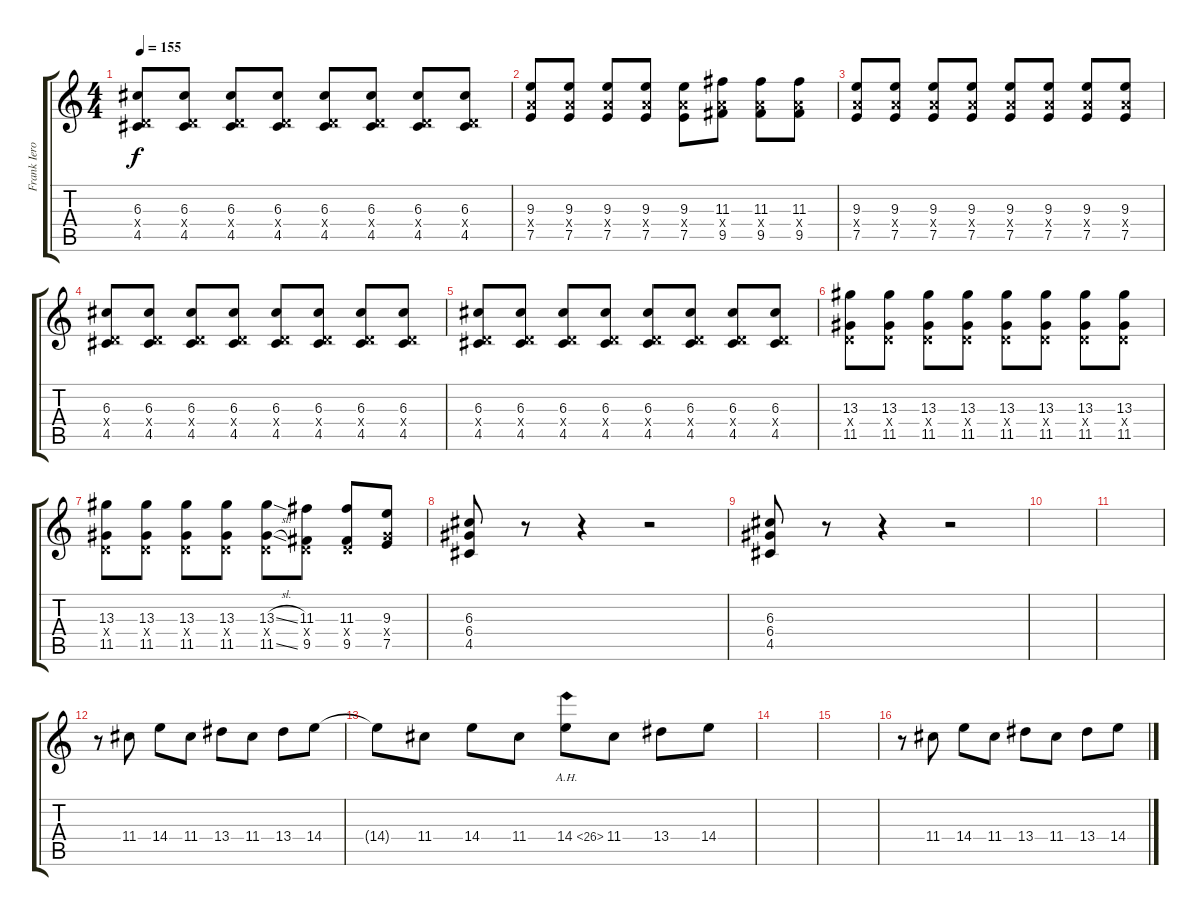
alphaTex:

\track ("Frank Iero [Rhythm Guitar]" "Frank Iero") {instrument overdrivenguitar}
\staff {score tabs}
\tuning (E4 B3 G3 D3 A2 E2) {hide}
\ts (4 4)
\tempo 155
\clef g2
\ks c
(6.3 0.4{x} 4.5).8{dy f} (6.3 0.4{x} 4.5).8 (6.3 0.4{x} 4.5).8 (6.3 0.4{x} 4.5).8 (6.3 0.4{x} 4.5).8 (6.3 0.4{x} 4.5).8 (6.3 0.4{x} 4.5).8 (6.3 0.4{x} 4.5).8 |
(9.3 7.4{x} 7.5).8 (9.3 7.4{x} 7.5).8 (9.3 7.4{x} 7.5).8 (9.3 7.4{x} 7.5).8 (9.3 7.4{x} 7.5).8 (11.3 7.4{x} 9.5).8 (11.3 7.4{x} 9.5).8 (11.3 7.4{x} 9.5).8 |
(9.3 7.4{x} 7.5).8 (9.3 7.4{x} 7.5).8 (9.3 7.4{x} 7.5).8 (9.3 7.4{x} 7.5).8 (9.3 7.4{x} 7.5).8 (9.3 7.4{x} 7.5).8 (9.3 7.4{x} 7.5).8 (9.3 7.4{x} 7.5).8 |
(6.3 0.4{x} 4.5).8 (6.3 0.4{x} 4.5).8 (6.3 0.4{x} 4.5).8 (6.3 0.4{x} 4.5).8 (6.3 0.4{x} 4.5).8 (6.3 0.4{x} 4.5).8 (6.3 0.4{x} 4.5).8 (6.3 0.4{x} 4.5).8 |
(6.3 0.4{x} 4.5).8 (6.3 0.4{x} 4.5).8 (6.3 0.4{x} 4.5).8 (6.3 0.4{x} 4.5).8 (6.3 0.4{x} 4.5).8 (6.3 0.4{x} 4.5).8 (6.3 0.4{x} 4.5).8 (6.3 0.4{x} 4.5).8 |
(13.3 0.4{x} 11.5).8 (13.3 0.4{x} 11.5).8 (13.3 0.4{x} 11.5).8 (13.3 0.4{x} 11.5).8 (13.3 0.4{x} 11.5).8 (13.3 0.4{x} 11.5).8 (13.3 0.4{x} 11.5).8 (13.3 0.4{x} 11.5).8 |
(13.3 0.4{x} 11.5).8 (13.3 0.4{x} 11.5).8 (13.3 0.4{x} 11.5).8 (13.3 0.4{x} 11.5).8 (13.3{sl} 0.4{x} 11.5{sl}).8 (11.3 0.4{x} 9.5).8 (11.3 0.4{x} 9.5).8 (9.3 6.4{x} 7.5).8 |
(6.3 6.4 4.5).8 r.8 r.4 r.2 |
(6.3 6.4 4.5).8 r.8 r.4 r.2 |
|
|
r.8{balance 15} 11.4.8 14.4.8 11.4.8 13.4.8 11.4.8 13.4.8 14.4.8 |
14.4{t}.8 11.4.8 14.4.8 11.4.8 14.4{ah 12}.8 11.4.8 13.4.8 14.4.8 |
|
|
r.8{balance 1} 11.4.8 14.4.8 11.4.8 13.4.8 11.4.8 13.4.8 14.4.8
